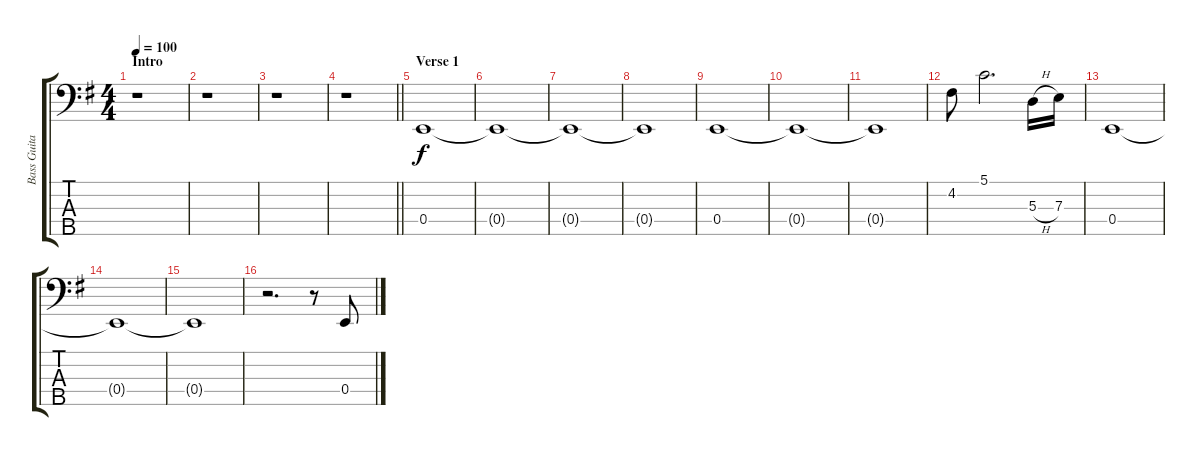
\track ("Bass Guitar" "Bass Guita") {instrument electricbassfinger}
\staff {score tabs}
\tuning (G2 D2 A1 E1 B0) {hide}
\ts (4 4)
\section ("" "Intro")
\tempo 100
\clef f4
\ks g
r.1{dy f instrument electricbassfinger} |
r.1 |
r.1 |
\barLineRight lightlight
r.1 |
\section ("" "Verse 1")
0.4.1 |
0.4{t}.1 |
0.4{t}.1 |
0.4{t}.1 |
0.4.1 |
0.4{t}.1 |
0.4{t}.1 |
4.2.8 5.1.2{d} 5.3{h}.16 7.3.16 |
0.4.1 |
0.4{t}.1 |
0.4{t}.1 |
r.2{d} r.8 0.4.8
